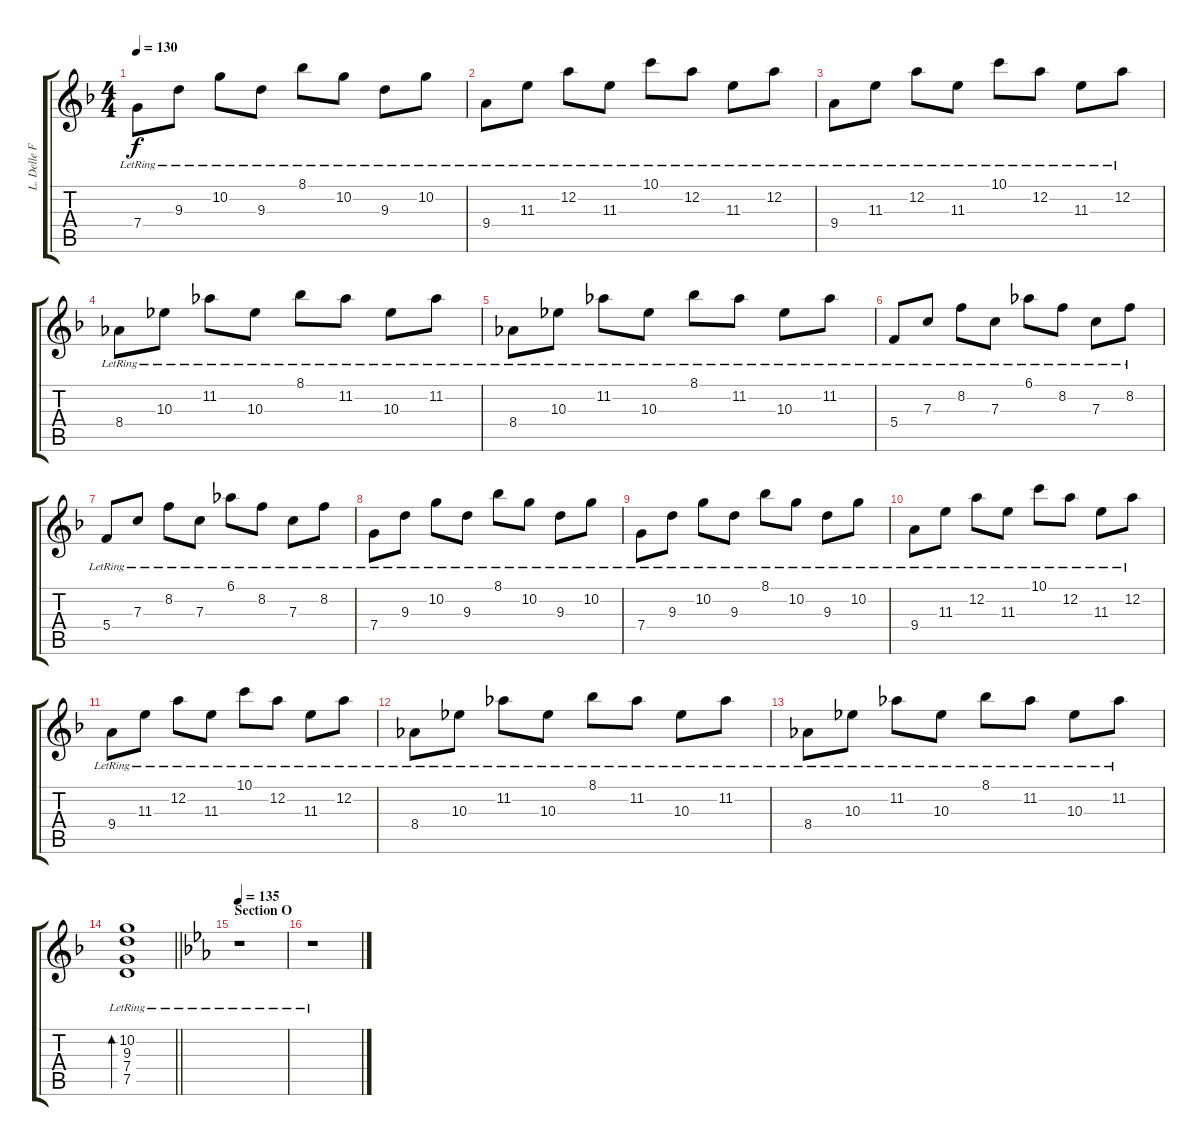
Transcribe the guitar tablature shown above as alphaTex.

\track ("L. Delle Fave (Clean Guitar R)" "L. Delle F") {instrument electricguitarclean}
\staff {score tabs}
\tuning (D4 A3 F3 C3 G2 D2) {hide}
\ts (4 4)
\tempo 130
\clef g2
\ks dminor
7.4{lr}.8{dy f} 9.3{lr}.8 10.2{lr}.8 9.3{lr}.8 8.1{lr}.8 10.2{lr}.8 9.3{lr}.8 10.2{lr}.8 |
9.4{lr}.8 11.3{lr}.8 12.2{lr}.8 11.3{lr}.8 10.1{lr}.8 12.2{lr}.8 11.3{lr}.8 12.2{lr}.8 |
9.4{lr}.8 11.3{lr}.8 12.2{lr}.8 11.3{lr}.8 10.1{lr}.8 12.2{lr}.8 11.3{lr}.8 12.2{lr}.8 |
8.4{lr}.8 10.3{lr}.8 11.2{lr}.8 10.3{lr}.8 8.1{lr}.8 11.2{lr}.8 10.3{lr}.8 11.2{lr}.8 |
8.4{lr}.8 10.3{lr}.8 11.2{lr}.8 10.3{lr}.8 8.1{lr}.8 11.2{lr}.8 10.3{lr}.8 11.2{lr}.8 |
5.4{lr}.8 7.3{lr}.8 8.2{lr}.8 7.3{lr}.8 6.1{lr}.8 8.2{lr}.8 7.3{lr}.8 8.2{lr}.8 |
5.4{lr}.8 7.3{lr}.8 8.2{lr}.8 7.3{lr}.8 6.1{lr}.8 8.2{lr}.8 7.3{lr}.8 8.2{lr}.8 |
7.4{lr}.8 9.3{lr}.8 10.2{lr}.8 9.3{lr}.8 8.1{lr}.8 10.2{lr}.8 9.3{lr}.8 10.2{lr}.8 |
7.4{lr}.8 9.3{lr}.8 10.2{lr}.8 9.3{lr}.8 8.1{lr}.8 10.2{lr}.8 9.3{lr}.8 10.2{lr}.8 |
9.4{lr}.8 11.3{lr}.8 12.2{lr}.8 11.3{lr}.8 10.1{lr}.8 12.2{lr}.8 11.3{lr}.8 12.2{lr}.8 |
9.4{lr}.8 11.3{lr}.8 12.2{lr}.8 11.3{lr}.8 10.1{lr}.8 12.2{lr}.8 11.3{lr}.8 12.2{lr}.8 |
8.4{lr}.8 10.3{lr}.8 11.2{lr}.8 10.3{lr}.8 8.1{lr}.8 11.2{lr}.8 10.3{lr}.8 11.2{lr}.8 |
8.4{lr}.8 10.3{lr}.8 11.2{lr}.8 10.3{lr}.8 8.1{lr}.8 11.2{lr}.8 10.3{lr}.8 11.2{lr}.8 |
\barLineRight lightlight
(10.2{lr} 9.3{lr} 7.4{lr} 7.5{lr}).1{bd 480} |
\section ("" "Section O")
\tempo 135
\ks cminor
r.1 |
r.1
